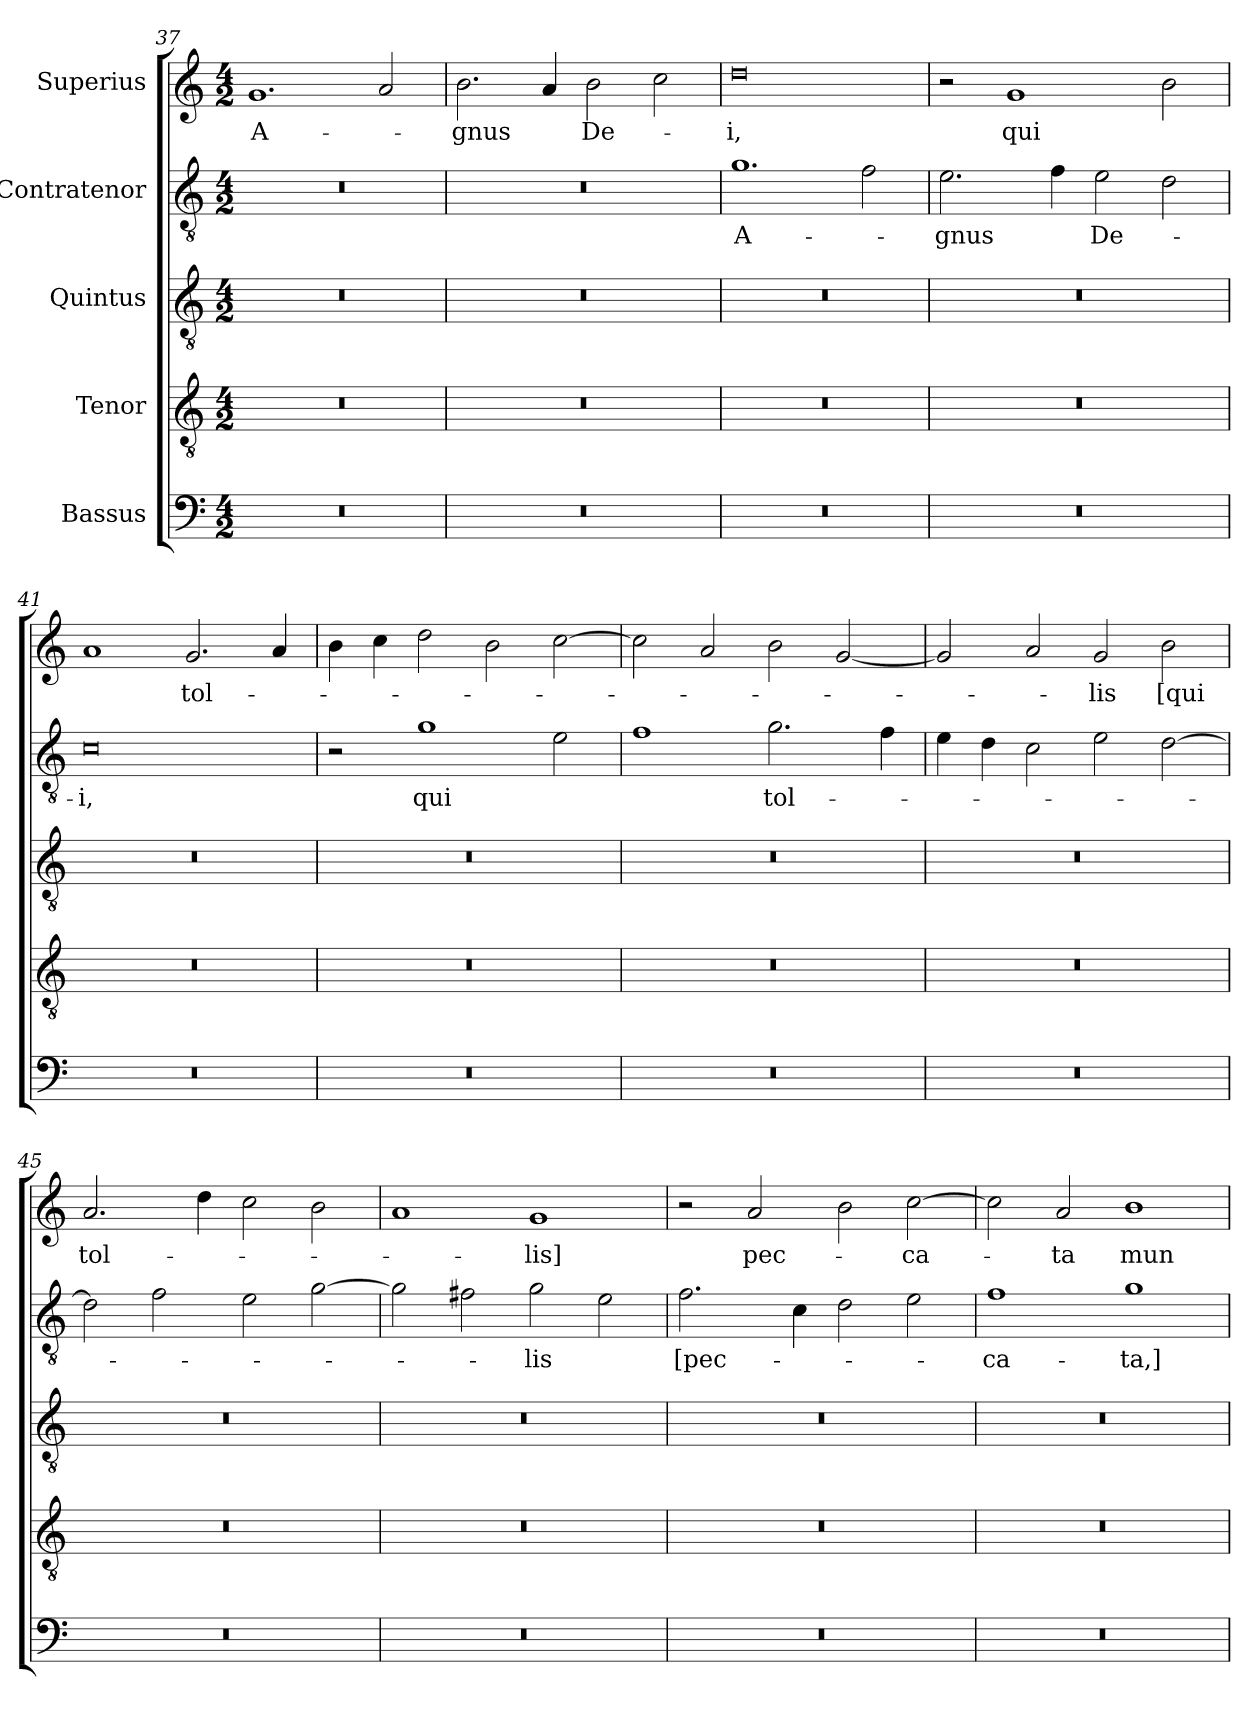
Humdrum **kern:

**kern	**kern	**kern	**kern	**text	**kern	**text
*part5	*part4	*part3	*part2	*part2	*part1	*part1
*staff5	*staff4	*staff3	*staff2	*staff2	*staff1	*staff1
*I"Bassus	*I"Tenor	*I"Quintus	*I"Contratenor	*	*I"Superius	*
*clefF4	*clefGv2	*clefGv2	*clefGv2	*	*clefG2	*
*k[]	*k[]	*k[]	*k[]	*	*k[]	*
*M4/2	*M4/2	*M4/2	*M4/2	*	*M4/2	*
=37	=37	=37	=37	=37	=37	=37
0r	0r	0r	0r	.	1.g/	A-
.	.	.	.	.	2a/	.
=38	=38	=38	=38	=38	=38	=38
0r	0r	0r	0r	.	2.b\	-gnus
.	.	.	.	.	4a/	.
.	.	.	.	.	2b\	De-
.	.	.	.	.	2cc\	.
=39	=39	=39	=39	=39	=39	=39
0r	0r	0r	1.g\	A-	0dd\	-i,
.	.	.	2f\	.	.	.
=40	=40	=40	=40	=40	=40	=40
0r	0r	0r	2.e\	-gnus	2r	.
.	.	.	.	.	1g/	qui
.	.	.	4f\	.	.	.
.	.	.	2e\	De-	.	.
.	.	.	2d\	.	2b\	.
=41	=41	=41	=41	=41	=41	=41
0r	0r	0r	0c\	-i,	1a/	.
.	.	.	.	.	2.g/	tol-
.	.	.	.	.	4a/	.
=42	=42	=42	=42	=42	=42	=42
0r	0r	0r	2r	.	4b\	.
.	.	.	.	.	4cc\	.
.	.	.	1g\	qui	2dd\	.
.	.	.	.	.	2b\	.
.	.	.	2e\	.	[2cc\	.
=43	=43	=43	=43	=43	=43	=43
0r	0r	0r	1f\	.	2cc\]	.
.	.	.	.	.	2a/	.
.	.	.	2.g\	tol-	2b\	.
.	.	.	.	.	[2g/	.
.	.	.	4f\	.	.	.
=44	=44	=44	=44	=44	=44	=44
0r	0r	0r	4e\	.	2g/]	.
.	.	.	4d\	.	.	.
.	.	.	2c\	.	2a/	.
.	.	.	2e\	.	2g/	-lis
.	.	.	[2d\	.	2b\	[qui
=45	=45	=45	=45	=45	=45	=45
0r	0r	0r	2d\]	.	2.a/	tol-
.	.	.	2f\	.	.	.
.	.	.	.	.	4dd\	.
.	.	.	2e\	.	2cc\	.
.	.	.	[2g\	.	2b\	.
=46	=46	=46	=46	=46	=46	=46
0r	0r	0r	2g\]	.	1a/	.
.	.	.	2f#X\	.	.	.
.	.	.	2g\	-lis	1g/	-lis]
.	.	.	2e\	.	.	.
=47	=47	=47	=47	=47	=47	=47
0r	0r	0r	2.f\	[pec-	2r	.
.	.	.	.	.	2a/	pec-
.	.	.	4c\	.	.	.
.	.	.	2d\	.	2b\	.
.	.	.	2e\	.	[2cc\	-ca-
=48	=48	=48	=48	=48	=48	=48
0r	0r	0r	1f\	-ca-	2cc\]	.
.	.	.	.	.	2a/	-ta
.	.	.	1g\	-ta,]	1b\	mun-
=	=	=	=	=	=	=
*-	*-	*-	*-	*-	*-	*-
